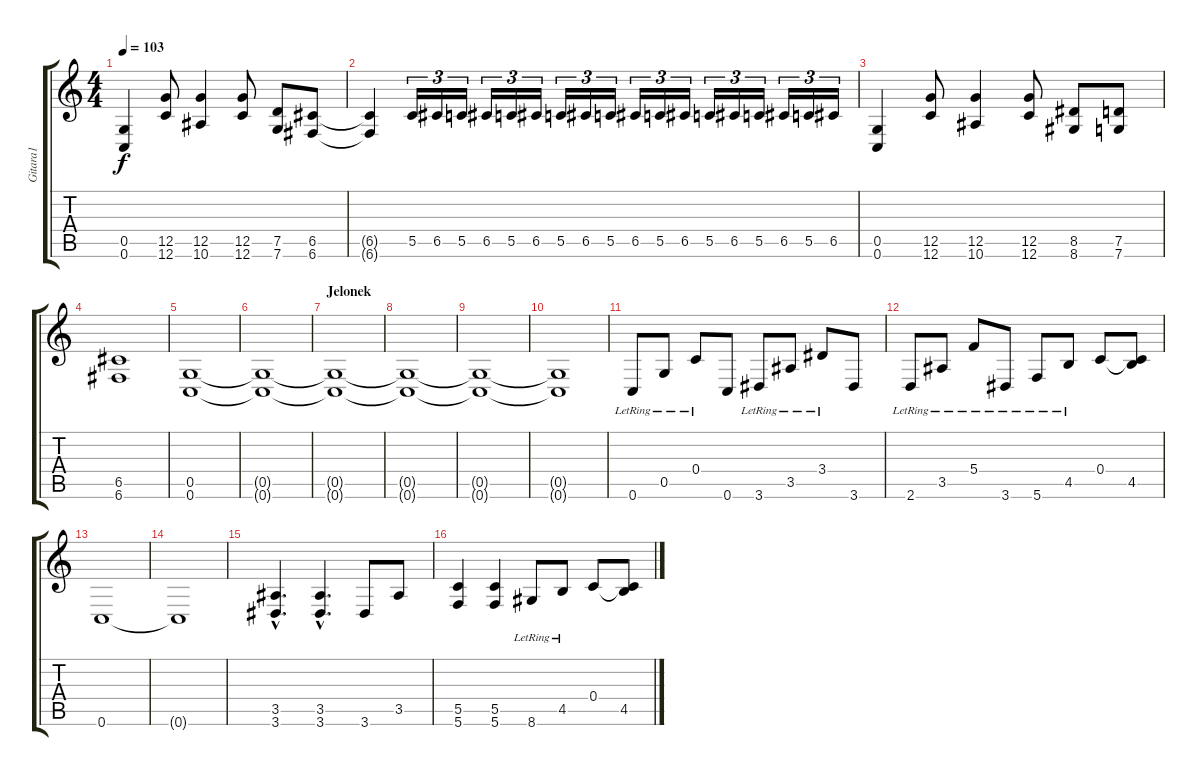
\track ("Gitara1" "Gitara1") {instrument distortionguitar}
\staff {score tabs}
\tuning (D4 A3 F3 C3 G2 C2) {hide}
\ts (4 4)
\tempo 103
\clef g2
\ks c
(0.5 0.6).4{dy f} (12.5 12.6).8 (12.5 10.6).4 (12.5 12.6).8 (7.5 7.6).8 (6.5 6.6).8 |
(6.5{t} 6.6{t}).4 5.5.16{tu (3 2)} 6.5.16{tu (3 2)} 5.5.16{tu (3 2)} 6.5.16{tu (3 2)} 5.5.16{tu (3 2)} 6.5.16{tu (3 2)} 5.5.16{tu (3 2)} 6.5.16{tu (3 2)} 5.5.16{tu (3 2)} 6.5.16{tu (3 2)} 5.5.16{tu (3 2)} 6.5.16{tu (3 2)} 5.5.16{tu (3 2)} 6.5.16{tu (3 2)} 5.5.16{tu (3 2)} 6.5.16{tu (3 2)} 5.5.16{tu (3 2)} 6.5.16{tu (3 2)} |
(0.5 0.6).4 (12.5 12.6).8 (12.5 10.6).4 (12.5 12.6).8 (8.5 8.6).8 (7.5 7.6).8 |
(6.5 6.6).1 |
(0.5 0.6).1 |
(0.5{t} 0.6{t}).1 |
\section ("" "Jelonek")
(0.5{t} 0.6{t}).1{volume 1} |
(0.5{t} 0.6{t}).1 |
(0.5{t} 0.6{t}).1 |
(0.5{t} 0.6{t}).1 |
0.6{lr}.8{volume 10 instrument acousticguitarnylon} 0.5{lr}.8 0.4{lr}.8 0.6.8 3.6{lr}.8 3.5{lr}.8 3.4{lr}.8 3.6.8 |
2.6{lr}.8 3.5{lr}.8 5.4{lr}.8 3.6{lr}.8 5.6{lr}.8 4.5{lr}.8 0.4.8 (0.4{t} 4.5).8 |
0.6.1 |
0.6{t}.1 |
(3.5{hac} 3.6{hac}).4{d volume 8 balance 2 instrument acousticguitarnylon} (3.5{hac} 3.6{hac}).4{d} 3.6.8 3.5.8 |
(5.5 5.6).4 (5.5 5.6).4 8.6{lr}.8 4.5{lr}.8 0.4.8 (0.4{t} 4.5).8
